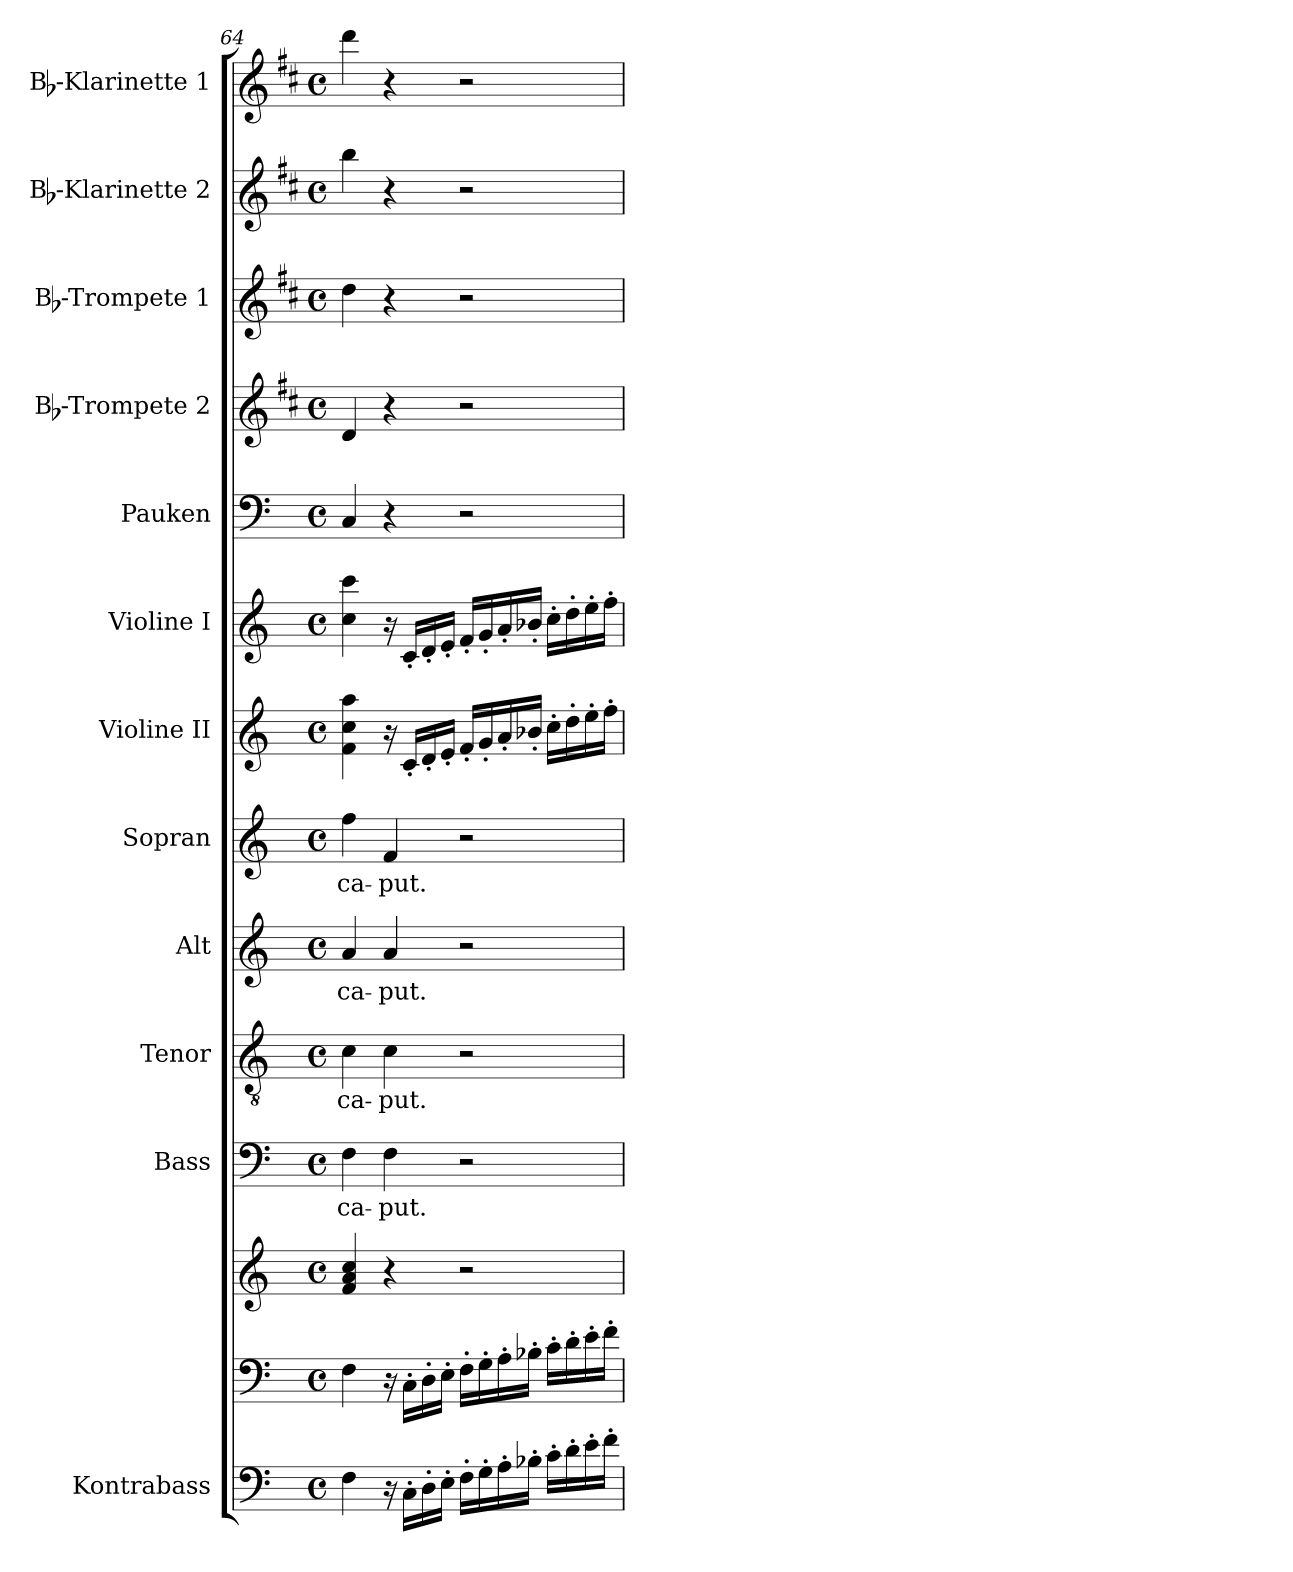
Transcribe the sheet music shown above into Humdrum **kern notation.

**kern	**kern	**kern	**kern	**text	**kern	**text	**kern	**text	**kern	**text	**kern	**kern	**kern	**kern	**kern	**kern	**kern
*part13	*part12	*part12	*part11	*part11	*part10	*part10	*part9	*part9	*part8	*part8	*part7	*part6	*part5	*part4	*part3	*part2	*part1
*staff14	*staff13	*staff12	*staff11	*staff11	*staff10	*staff10	*staff9	*staff9	*staff8	*staff8	*staff7	*staff6	*staff5	*staff4	*staff3	*staff2	*staff1
*I"Kontrabass	*	*	*I"Bass	*	*I"Tenor	*	*I"Alt	*	*I"Sopran	*	*I"Violine II	*I"Violine I	*I"Pauken	*I"Bb-Trompete 2	*I"Bb-Trompete 1	*I"Bb-Klarinette 2	*I"Bb-Klarinette 1
*I'Kb.	*	*	*I'B.	*	*I'T.	*	*I'A.	*	*I'S.	*	*I'Vl. II	*I'Vl. I	*I'Pk.	*I'Bb Trp. 2	*I'Bb Trp. 1	*I'Bb Kl. 2	*I'Bb Kl. 1
*clefF4	*clefF4	*clefG2	*clefF4	*	*clefGv2	*	*clefG2	*	*clefG2	*	*clefG2	*clefG2	*clefF4	*clefG2	*clefG2	*clefG2	*clefG2
*ITrd7c12	*	*	*	*	*	*	*	*	*	*	*	*	*	*ITrd1c2	*ITrd1c2	*ITrd1c2	*ITrd1c2
*k[]	*k[]	*k[]	*k[]	*	*k[]	*	*k[]	*	*k[]	*	*k[]	*k[]	*k[]	*k[]	*k[]	*k[]	*k[]
*C:	*C:	*C:	*C:	*	*C:	*	*C:	*	*C:	*	*C:	*C:	*C:	*C:	*C:	*C:	*C:
*M4/4	*M4/4	*M4/4	*M4/4	*	*M4/4	*	*M4/4	*	*M4/4	*	*M4/4	*M4/4	*M4/4	*M4/4	*M4/4	*M4/4	*M4/4
*met(c)	*met(c)	*met(c)	*met(c)	*	*met(c)	*	*met(c)	*	*met(c)	*	*met(c)	*met(c)	*met(c)	*met(c)	*met(c)	*met(c)	*met(c)
=64	=64	=64	=64	=64	=64	=64	=64	=64	=64	=64	=64	=64	=64	=64	=64	=64	=64
!	!	!	!	!LO:LY:b	!	!LO:LY:b	!	!LO:LY:b	!	!LO:LY:b	!	!	!	!	!	!	!
4FF\	4F\	4f/ 4a/ 4cc/	4F\	ca-	4c\	ca-	4a/	ca-	4ff\	ca-	4f\ 4cc\ 4aa\	4cc\ 4ccc\	4C/	4c/	4cc\	4aa\	4ccc\
!	!	!	!	!LO:LY:b	!	!LO:LY:b	!	!LO:LY:b	!	!LO:LY:b	!	!	!	!	!	!	!
16r	16r	4r	4F\	-put.	4c\	-put.	4a/	-put.	4f/	-put.	16r	16r	4r	4r	4r	4r	4r
16CC'>\LL	16C'>\LL	.	.	.	.	.	.	.	.	.	16c'</LL	16c'</LL	.	.	.	.	.
16DD'>\	16D'>\	.	.	.	.	.	.	.	.	.	16d'</	16d'</	.	.	.	.	.
16EE'>\JJ	16E'>\JJ	.	.	.	.	.	.	.	.	.	16e'</JJ	16e'</JJ	.	.	.	.	.
16FF'>\LL	16F'>\LL	2r	2r	.	2r	.	2r	.	2r	.	16f'</LL	16f'</LL	2r	2r	2r	2r	2r
16GG'>\	16G'>\	.	.	.	.	.	.	.	.	.	16g'</	16g'</	.	.	.	.	.
16AA'>\	16A'>\	.	.	.	.	.	.	.	.	.	16a'</	16a'</	.	.	.	.	.
16BB-X'>\JJ	16B-X'>\JJ	.	.	.	.	.	.	.	.	.	16b-X'</JJ	16b-X'</JJ	.	.	.	.	.
16C'>\LL	16c'>\LL	.	.	.	.	.	.	.	.	.	16cc'>\LL	16cc'>\LL	.	.	.	.	.
16D'>\	16d'>\	.	.	.	.	.	.	.	.	.	16dd'>\	16dd'>\	.	.	.	.	.
16E'>\	16e'>\	.	.	.	.	.	.	.	.	.	16ee'>\	16ee'>\	.	.	.	.	.
16F'>\JJ	16f'>\JJ	.	.	.	.	.	.	.	.	.	16ff'>\JJ	16ff'>\JJ	.	.	.	.	.
=	=	=	=	=	=	=	=	=	=	=	=	=	=	=	=	=	=
*-	*-	*-	*-	*-	*-	*-	*-	*-	*-	*-	*-	*-	*-	*-	*-	*-	*-
